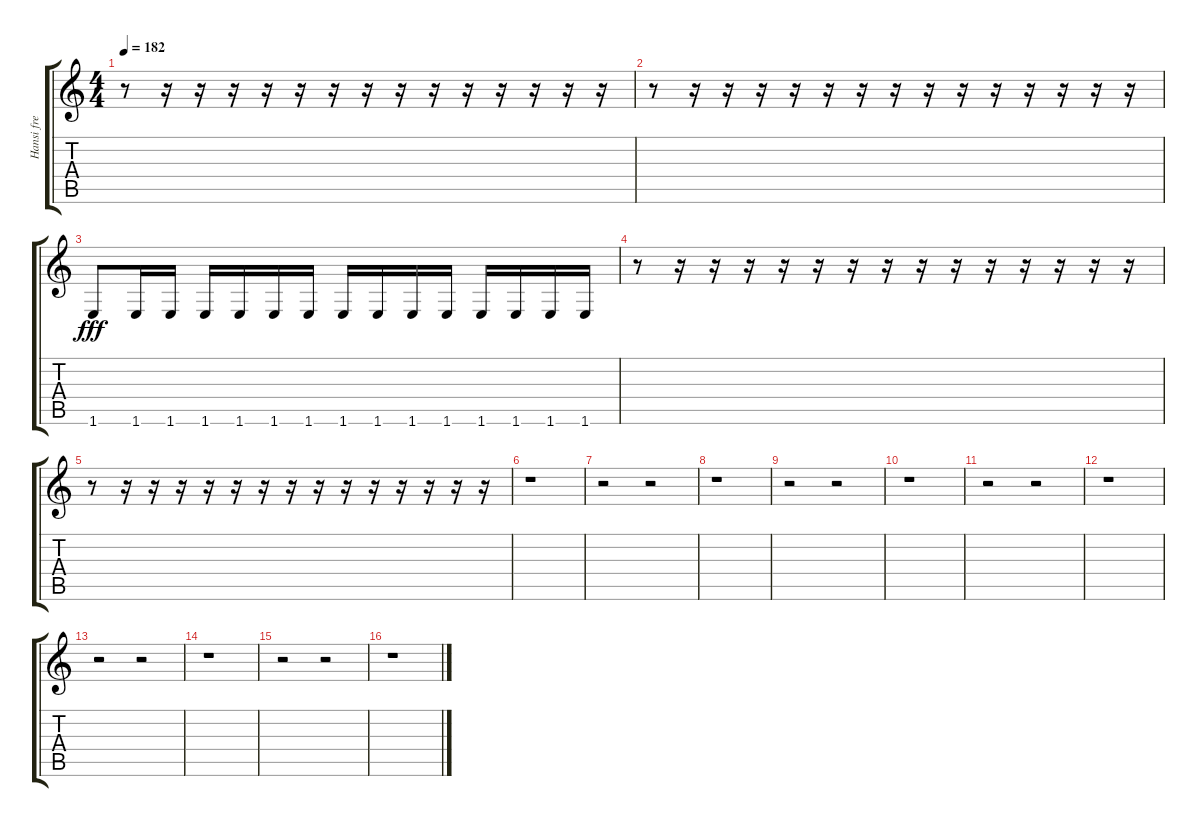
\track ("Hansi fre" "Hansi fre") {instrument slapbass2}
\staff {score tabs}
\tuning (Eb4 Bb3 Gb3 Db3 Ab2 Eb2) {hide}
\ts (4 4)
\tempo 182
\clef g2
\ks c
r.8{dy fff} r.16 r.16 r.16 r.16 r.16 r.16 r.16 r.16 r.16 r.16 r.16 r.16 r.16 r.16 |
r.8 r.16 r.16 r.16 r.16 r.16 r.16 r.16 r.16 r.16 r.16 r.16 r.16 r.16 r.16 |
1.6.8 1.6.16 1.6.16 1.6.16 1.6.16 1.6.16 1.6.16 1.6.16 1.6.16 1.6.16 1.6.16 1.6.16 1.6.16 1.6.16 1.6.16 |
r.8 r.16 r.16 r.16 r.16 r.16 r.16 r.16 r.16 r.16 r.16 r.16 r.16 r.16 r.16 |
r.8 r.16 r.16 r.16 r.16 r.16 r.16 r.16 r.16 r.16 r.16 r.16 r.16 r.16 r.16 |
r.1 |
r.2 r.2 |
r.1 |
r.2 r.2 |
r.1 |
r.2 r.2 |
r.1 |
r.2 r.2 |
r.1 |
r.2 r.2 |
r.1
